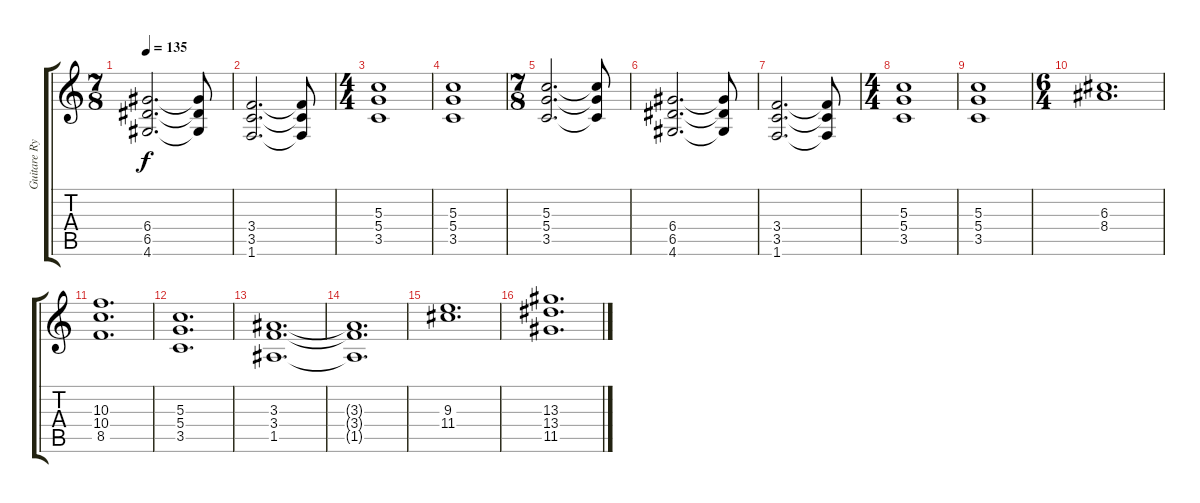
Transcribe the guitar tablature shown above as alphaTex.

\track ("Guitare Rythme" "Guitare Ry") {instrument overdrivenguitar}
\staff {score tabs}
\tuning (E4 B3 G3 D3 A2 E2) {hide}
\ts (7 8)
\tempo 135
\clef g2
\ks c
(6.4 6.5 4.6).2{d dy f} (6.4{t} 6.5{t} 4.6{t}).8 |
(3.4 3.5 1.6).2{d} (3.4{t} 3.5{t} 1.6{t}).8 |
\ts (4 4)
(5.3 5.4 3.5).1 |
(5.3 5.4 3.5).1 |
\ts (7 8)
(5.3 5.4 3.5).2{d} (5.3{t} 5.4{t} 3.5{t}).8 |
(6.4 6.5 4.6).2{d} (6.4{t} 6.5{t} 4.6{t}).8 |
(3.4 3.5 1.6).2{d} (3.4{t} 3.5{t} 1.6{t}).8 |
\ts (4 4)
(5.3 5.4 3.5).1 |
(5.3 5.4 3.5).1 |
\ts (6 4)
(6.3 8.4).1{d} |
(10.3 10.4 8.5).1{d} |
(5.3 5.4 3.5).1{d} |
(3.3 3.4 1.5).1{d} |
(3.3{t} 3.4{t} 1.5{t}).1{d} |
(9.3 11.4).1{d} |
(13.3 13.4 11.5).1{d}
